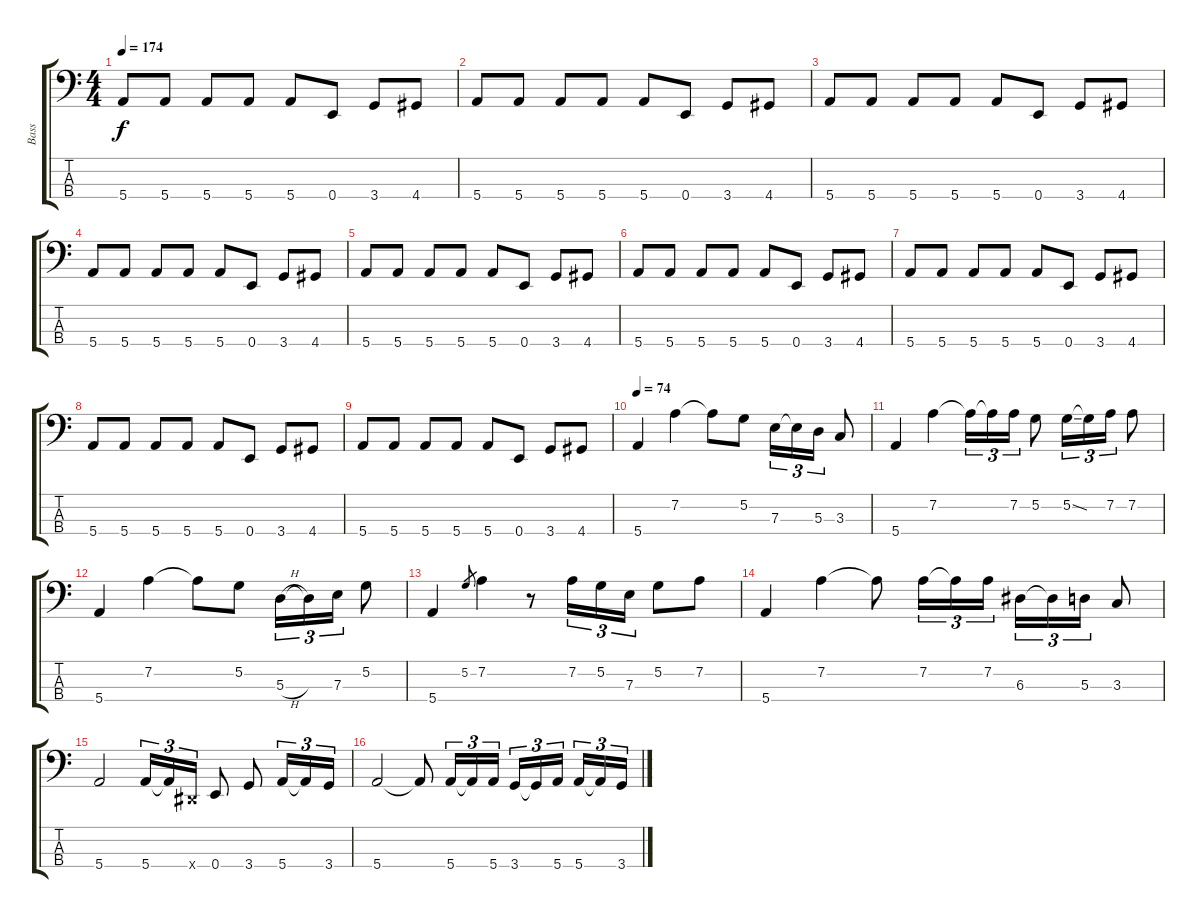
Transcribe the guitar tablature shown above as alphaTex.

\track ("Bass" "Bass") {instrument electricbassfinger}
\staff {score tabs}
\tuning (G2 D2 A1 E1) {hide}
\ts (4 4)
\tempo 174
\clef f4
\ks c
5.4.8{dy f} 5.4.8 5.4.8 5.4.8 5.4.8 0.4.8 3.4.8 4.4.8 |
5.4.8 5.4.8 5.4.8 5.4.8 5.4.8 0.4.8 3.4.8 4.4.8 |
5.4.8 5.4.8 5.4.8 5.4.8 5.4.8 0.4.8 3.4.8 4.4.8 |
5.4.8 5.4.8 5.4.8 5.4.8 5.4.8 0.4.8 3.4.8 4.4.8 |
5.4.8 5.4.8 5.4.8 5.4.8 5.4.8 0.4.8 3.4.8 4.4.8 |
5.4.8 5.4.8 5.4.8 5.4.8 5.4.8 0.4.8 3.4.8 4.4.8 |
5.4.8 5.4.8 5.4.8 5.4.8 5.4.8 0.4.8 3.4.8 4.4.8 |
5.4.8 5.4.8 5.4.8 5.4.8 5.4.8 0.4.8 3.4.8 4.4.8 |
5.4.8 5.4.8 5.4.8 5.4.8 5.4.8 0.4.8 3.4.8 4.4.8 |
\tempo 74
5.4.4 7.2.4 7.2{t}.8 5.2.8 7.3.16{tu (3 2)} 7.3{t}.16{tu (3 2)} 5.3.16{tu (3 2)} 3.3.8 |
5.4.4 7.2.4 7.2{t}.16{tu (3 2)} 7.2{t}.16{tu (3 2)} 7.2.16{tu (3 2)} 5.2.8 5.2{ss}.16{tu (3 2)} 5.2{t}.16{tu (3 2)} 7.2.16{tu (3 2)} 7.2.8 |
5.4.4 7.2.4 7.2{t}.8 5.2.8 5.3{h}.16{tu (3 2)} 5.3{t}.16{tu (3 2)} 7.3.16{tu (3 2)} 5.2.8 |
5.4.4 5.2.8{gr} 7.2.4 r.8 7.2.16{tu (3 2)} 5.2.16{tu (3 2)} 7.3.16{tu (3 2)} 5.2.8 7.2.8 |
5.4.4 7.2.4 7.2{t}.8 7.2.16{tu (3 2)} 7.2{t}.16{tu (3 2)} 7.2.16{tu (3 2)} 6.3.16{tu (3 2)} 6.3{t}.16{tu (3 2)} 5.3.16{tu (3 2)} 3.3.8 |
5.4.2 5.4.16{tu (3 2)} 5.4{t}.16{tu (3 2)} -1.4{x}.16{tu (3 2)} 0.4.8 3.4.8 5.4.16{tu (3 2)} 5.4{t}.16{tu (3 2)} 3.4.16{tu (3 2)} |
5.4.2 5.4{t}.8 5.4.16{tu (3 2)} 5.4{t}.16{tu (3 2)} 5.4.16{tu (3 2)} 3.4.16{tu (3 2)} 3.4{t}.16{tu (3 2)} 5.4.16{tu (3 2)} 5.4.16{tu (3 2)} 5.4{t}.16{tu (3 2)} 3.4.16{tu (3 2)}
